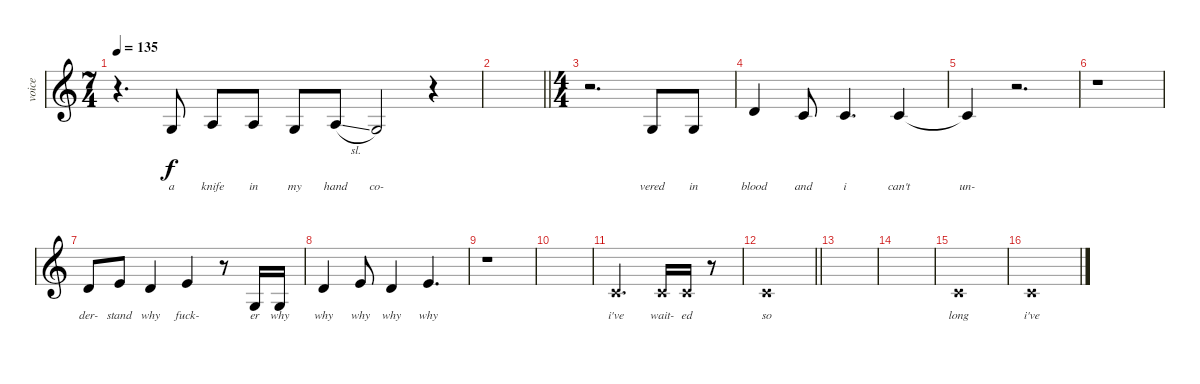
\track ("voice" "voice") {instrument sopranosax}
\staff {score}
\tuning (E4 B3 G3 D3 A2 E2) {hide}
\ts (7 4)
\tempo 135
\clef g2
\ks c
r.4{d dy f} 0.3.8{lyrics (0 "a") lyrics (1 "") lyrics (2 "") lyrics (3 "") lyrics (4 "")} 2.3.8{lyrics (0 "knife") lyrics (1 "") lyrics (2 "") lyrics (3 "") lyrics (4 "")} 2.3.8{lyrics (0 "in") lyrics (1 "") lyrics (2 "") lyrics (3 "") lyrics (4 "")} 0.3.8{lyrics (0 "my") lyrics (1 "") lyrics (2 "") lyrics (3 "") lyrics (4 "")} 2.3{sl}.8{lyrics (0 "hand") lyrics (1 "") lyrics (2 "") lyrics (3 "") lyrics (4 "")} 0.3.2{lyrics (0 "co-") lyrics (1 "") lyrics (2 "") lyrics (3 "") lyrics (4 "")} r.4 |
\barLineRight lightlight
|
\ts (4 4)
r.2{d} 0.3.8{lyrics (0 "vered") lyrics (1 "") lyrics (2 "") lyrics (3 "") lyrics (4 "")} 0.3.8{lyrics (0 "in") lyrics (1 "") lyrics (2 "") lyrics (3 "") lyrics (4 "")} |
3.2.4{lyrics (0 "blood") lyrics (1 "") lyrics (2 "") lyrics (3 "") lyrics (4 "")} 1.2.8{lyrics (0 "and") lyrics (1 "") lyrics (2 "") lyrics (3 "") lyrics (4 "")} 1.2.4{d lyrics (0 "i") lyrics (1 "") lyrics (2 "") lyrics (3 "") lyrics (4 "")} 1.2.4{lyrics (0 "can't") lyrics (1 "") lyrics (2 "") lyrics (3 "") lyrics (4 "")} |
1.2{t}.4{lyrics (0 "un-") lyrics (1 "") lyrics (2 "") lyrics (3 "") lyrics (4 "")} r.2{d} |
r.1 |
3.2.8{lyrics (0 "der-") lyrics (1 "") lyrics (2 "") lyrics (3 "") lyrics (4 "")} 0.1.8{lyrics (0 "stand") lyrics (1 "") lyrics (2 "") lyrics (3 "") lyrics (4 "")} 3.2.4{lyrics (0 "why") lyrics (1 "") lyrics (2 "") lyrics (3 "") lyrics (4 "")} 0.1.4{lyrics (0 "fuck-") lyrics (1 "") lyrics (2 "") lyrics (3 "") lyrics (4 "")} r.8 0.3.16{lyrics (0 "er") lyrics (1 "") lyrics (2 "") lyrics (3 "") lyrics (4 "")} 0.3.16{lyrics (0 "why") lyrics (1 "") lyrics (2 "") lyrics (3 "") lyrics (4 "")} |
3.2.4{lyrics (0 "why") lyrics (1 "") lyrics (2 "") lyrics (3 "") lyrics (4 "")} 0.1.8{lyrics (0 "why") lyrics (1 "") lyrics (2 "") lyrics (3 "") lyrics (4 "")} 3.2.4{lyrics (0 "why") lyrics (1 "") lyrics (2 "") lyrics (3 "") lyrics (4 "")} 0.1.4{d lyrics (0 "why") lyrics (1 "") lyrics (2 "") lyrics (3 "") lyrics (4 "")} |
r.1 |
|
1.2{x}.2{d lyrics (0 "i've") lyrics (1 "") lyrics (2 "") lyrics (3 "") lyrics (4 "")} 1.2{x}.16{lyrics (0 "wait-") lyrics (1 "") lyrics (2 "") lyrics (3 "") lyrics (4 "")} 1.2{x}.16{lyrics (0 "ed") lyrics (1 "") lyrics (2 "") lyrics (3 "") lyrics (4 "")} r.8 |
\barLineRight lightlight
1.2{x}.1{lyrics (0 "so") lyrics (1 "") lyrics (2 "") lyrics (3 "") lyrics (4 "")} |
|
|
1.2{x}.1{lyrics (0 "long") lyrics (1 "") lyrics (2 "") lyrics (3 "") lyrics (4 "")} |
1.2{x}.1{lyrics (0 "i've") lyrics (1 "") lyrics (2 "") lyrics (3 "") lyrics (4 "")}
